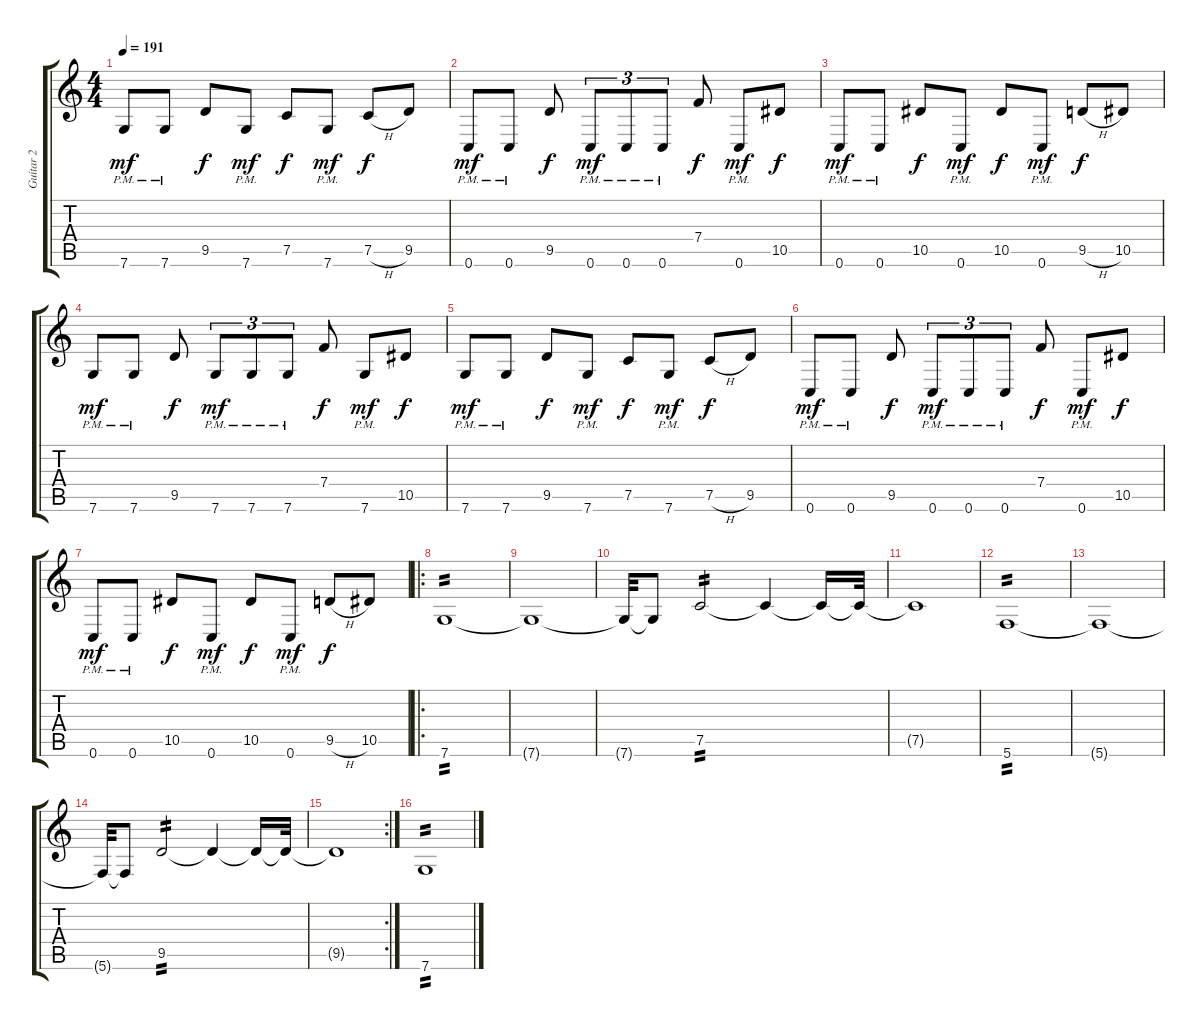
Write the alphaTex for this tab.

\track ("Guitar 2" "Guitar 2") {instrument distortionguitar}
\staff {score tabs}
\tuning (C4 G3 Eb3 Bb2 F2 C2) {hide}
\ts (4 4)
\tempo 191
\clef g2
\ks c
7.6{pm}.8{dy mf} 7.6{pm}.8 9.5.8{dy f} 7.6{pm}.8{dy mf} 7.5.8{dy f} 7.6{pm}.8{dy mf} 7.5{h}.8{dy f} 9.5.8 |
0.6{pm}.8{dy mf} 0.6{pm}.8 9.5.8{dy f} 0.6{pm}.8{tu (3 2) dy mf} 0.6{pm}.8{tu (3 2)} 0.6{pm}.8{tu (3 2)} 7.4.8{dy f} 0.6{pm}.8{dy mf} 10.5.8{dy f} |
0.6{pm}.8{dy mf} 0.6{pm}.8 10.5.8{dy f} 0.6{pm}.8{dy mf} 10.5.8{dy f} 0.6{pm}.8{dy mf} 9.5{h}.8{dy f} 10.5.8 |
7.6{pm}.8{dy mf} 7.6{pm}.8 9.5.8{dy f} 7.6{pm}.8{tu (3 2) dy mf} 7.6{pm}.8{tu (3 2)} 7.6{pm}.8{tu (3 2)} 7.4.8{dy f} 7.6{pm}.8{dy mf} 10.5.8{dy f} |
7.6{pm}.8{dy mf} 7.6{pm}.8 9.5.8{dy f} 7.6{pm}.8{dy mf} 7.5.8{dy f} 7.6{pm}.8{dy mf} 7.5{h}.8{dy f} 9.5.8 |
0.6{pm}.8{dy mf} 0.6{pm}.8 9.5.8{dy f} 0.6{pm}.8{tu (3 2) dy mf} 0.6{pm}.8{tu (3 2)} 0.6{pm}.8{tu (3 2)} 7.4.8{dy f} 0.6{pm}.8{dy mf} 10.5.8{dy f} |
0.6{pm}.8{dy mf} 0.6{pm}.8 10.5.8{dy f} 0.6{pm}.8{dy mf} 10.5.8{dy f} 0.6{pm}.8{dy mf} 9.5{h}.8{dy f} 10.5.8 |
\ro
7.6.1{tp 2} |
7.6{t}.1 |
7.6{t}.32 7.6{t}.8 7.5.2{tp 2} 7.5{t}.4 7.5{t}.16 7.5{t}.32 |
7.5{t}.1 |
5.6.1{tp 2} |
5.6{t}.1 |
5.6{t}.32 5.6{t}.8 9.5.2{tp 2} 9.5{t}.4 9.5{t}.16 9.5{t}.32 |
\rc 2
9.5{t}.1 |
7.6.1{tp 2}
